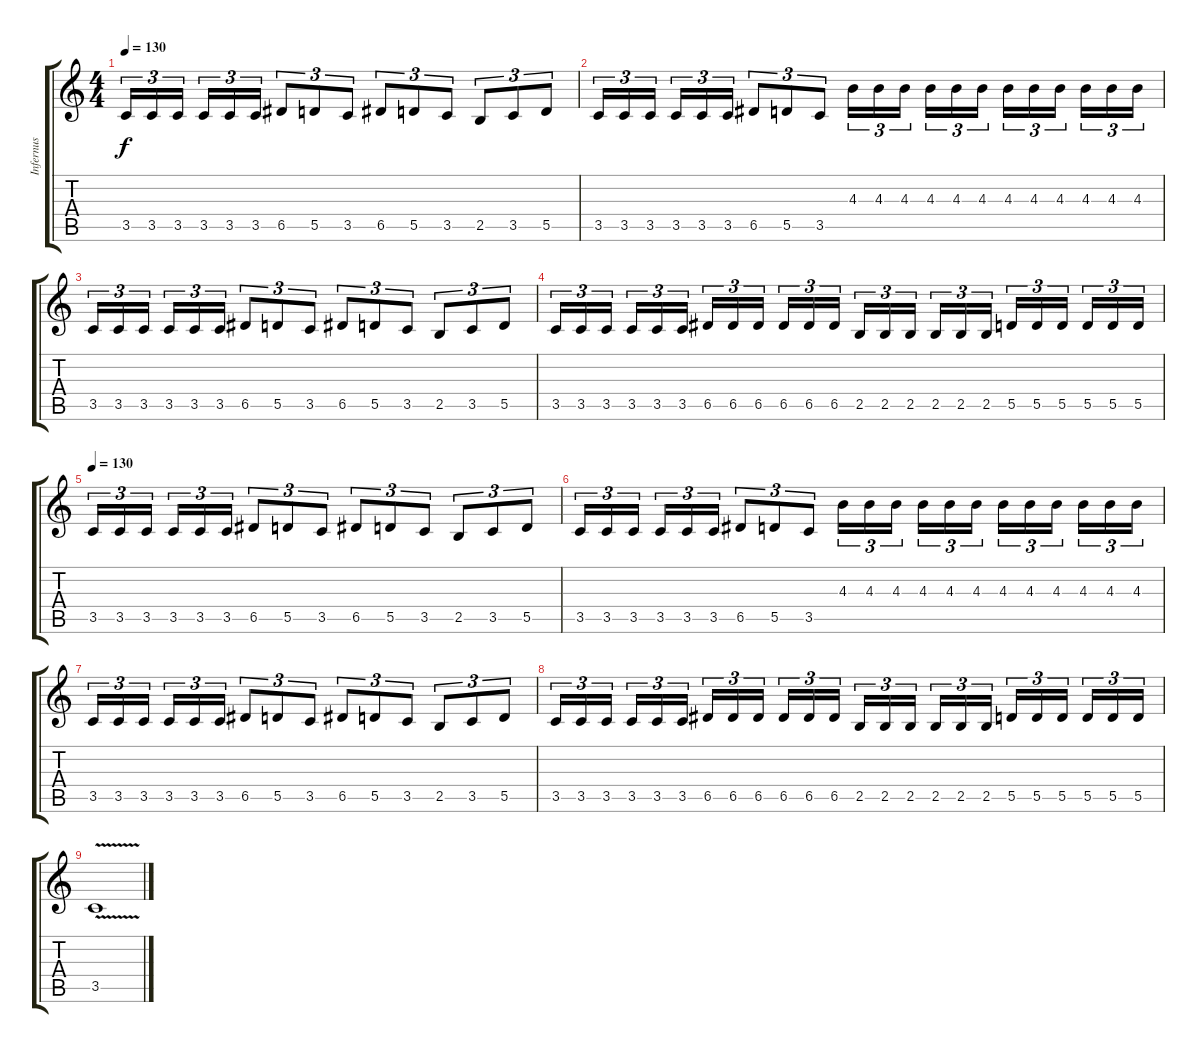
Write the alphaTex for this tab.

\track ("Infernus" "Infernus") {instrument distortionguitar}
\staff {score tabs}
\tuning (E4 B3 G3 D3 A2 E2) {hide}
\ts (4 4)
\tempo 130
\clef g2
\ks c
3.5.16{tu (3 2) dy f} 3.5.16{tu (3 2)} 3.5.16{tu (3 2)} 3.5.16{tu (3 2)} 3.5.16{tu (3 2)} 3.5.16{tu (3 2)} 6.5.8{tu (3 2)} 5.5.8{tu (3 2)} 3.5.8{tu (3 2)} 6.5.8{tu (3 2)} 5.5.8{tu (3 2)} 3.5.8{tu (3 2)} 2.5.8{tu (3 2)} 3.5.8{tu (3 2)} 5.5.8{tu (3 2)} |
3.5.16{tu (3 2)} 3.5.16{tu (3 2)} 3.5.16{tu (3 2)} 3.5.16{tu (3 2)} 3.5.16{tu (3 2)} 3.5.16{tu (3 2)} 6.5.8{tu (3 2)} 5.5.8{tu (3 2)} 3.5.8{tu (3 2)} 4.3.16{tu (3 2)} 4.3.16{tu (3 2)} 4.3.16{tu (3 2)} 4.3.16{tu (3 2)} 4.3.16{tu (3 2)} 4.3.16{tu (3 2)} 4.3.16{tu (3 2)} 4.3.16{tu (3 2)} 4.3.16{tu (3 2)} 4.3.16{tu (3 2)} 4.3.16{tu (3 2)} 4.3.16{tu (3 2)} |
3.5.16{tu (3 2)} 3.5.16{tu (3 2)} 3.5.16{tu (3 2)} 3.5.16{tu (3 2)} 3.5.16{tu (3 2)} 3.5.16{tu (3 2)} 6.5.8{tu (3 2)} 5.5.8{tu (3 2)} 3.5.8{tu (3 2)} 6.5.8{tu (3 2)} 5.5.8{tu (3 2)} 3.5.8{tu (3 2)} 2.5.8{tu (3 2)} 3.5.8{tu (3 2)} 5.5.8{tu (3 2)} |
3.5.16{tu (3 2)} 3.5.16{tu (3 2)} 3.5.16{tu (3 2)} 3.5.16{tu (3 2)} 3.5.16{tu (3 2)} 3.5.16{tu (3 2)} 6.5.16{tu (3 2)} 6.5.16{tu (3 2)} 6.5.16{tu (3 2)} 6.5.16{tu (3 2)} 6.5.16{tu (3 2)} 6.5.16{tu (3 2)} 2.5.16{tu (3 2)} 2.5.16{tu (3 2)} 2.5.16{tu (3 2)} 2.5.16{tu (3 2)} 2.5.16{tu (3 2)} 2.5.16{tu (3 2)} 5.5.16{tu (3 2)} 5.5.16{tu (3 2)} 5.5.16{tu (3 2)} 5.5.16{tu (3 2)} 5.5.16{tu (3 2)} 5.5.16{tu (3 2)} |
\tempo 130
3.5.16{tu (3 2)} 3.5.16{tu (3 2)} 3.5.16{tu (3 2)} 3.5.16{tu (3 2)} 3.5.16{tu (3 2)} 3.5.16{tu (3 2)} 6.5.8{tu (3 2)} 5.5.8{tu (3 2)} 3.5.8{tu (3 2)} 6.5.8{tu (3 2)} 5.5.8{tu (3 2)} 3.5.8{tu (3 2)} 2.5.8{tu (3 2)} 3.5.8{tu (3 2)} 5.5.8{tu (3 2)} |
3.5.16{tu (3 2)} 3.5.16{tu (3 2)} 3.5.16{tu (3 2)} 3.5.16{tu (3 2)} 3.5.16{tu (3 2)} 3.5.16{tu (3 2)} 6.5.8{tu (3 2)} 5.5.8{tu (3 2)} 3.5.8{tu (3 2)} 4.3.16{tu (3 2)} 4.3.16{tu (3 2)} 4.3.16{tu (3 2)} 4.3.16{tu (3 2)} 4.3.16{tu (3 2)} 4.3.16{tu (3 2)} 4.3.16{tu (3 2)} 4.3.16{tu (3 2)} 4.3.16{tu (3 2)} 4.3.16{tu (3 2)} 4.3.16{tu (3 2)} 4.3.16{tu (3 2)} |
3.5.16{tu (3 2)} 3.5.16{tu (3 2)} 3.5.16{tu (3 2)} 3.5.16{tu (3 2)} 3.5.16{tu (3 2)} 3.5.16{tu (3 2)} 6.5.8{tu (3 2)} 5.5.8{tu (3 2)} 3.5.8{tu (3 2)} 6.5.8{tu (3 2)} 5.5.8{tu (3 2)} 3.5.8{tu (3 2)} 2.5.8{tu (3 2)} 3.5.8{tu (3 2)} 5.5.8{tu (3 2)} |
3.5.16{tu (3 2)} 3.5.16{tu (3 2)} 3.5.16{tu (3 2)} 3.5.16{tu (3 2)} 3.5.16{tu (3 2)} 3.5.16{tu (3 2)} 6.5.16{tu (3 2)} 6.5.16{tu (3 2)} 6.5.16{tu (3 2)} 6.5.16{tu (3 2)} 6.5.16{tu (3 2)} 6.5.16{tu (3 2)} 2.5.16{tu (3 2)} 2.5.16{tu (3 2)} 2.5.16{tu (3 2)} 2.5.16{tu (3 2)} 2.5.16{tu (3 2)} 2.5.16{tu (3 2)} 5.5.16{tu (3 2)} 5.5.16{tu (3 2)} 5.5.16{tu (3 2)} 5.5.16{tu (3 2)} 5.5.16{tu (3 2)} 5.5.16{tu (3 2)} |
3.5{v}.1
